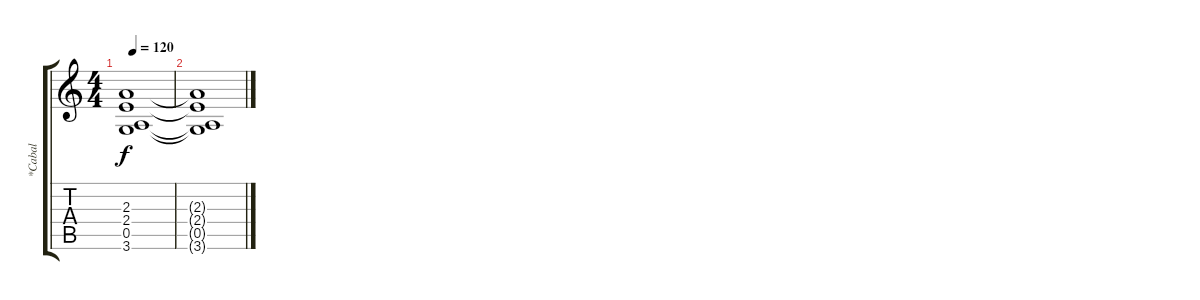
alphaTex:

\track ("*Cabal" "*Cabal") {instrument distortionguitar}
\staff {score tabs}
\tuning (E4 B3 G3 D3 A2 E2) {hide}
\ts (4 4)
\tempo 120
\clef g2
\ks c
(2.3{t} 2.4{t} 0.5{t} 3.6{t}).1{dy f} |
(2.3{t} 2.4{t} 0.5{t} 3.6{t}).1
